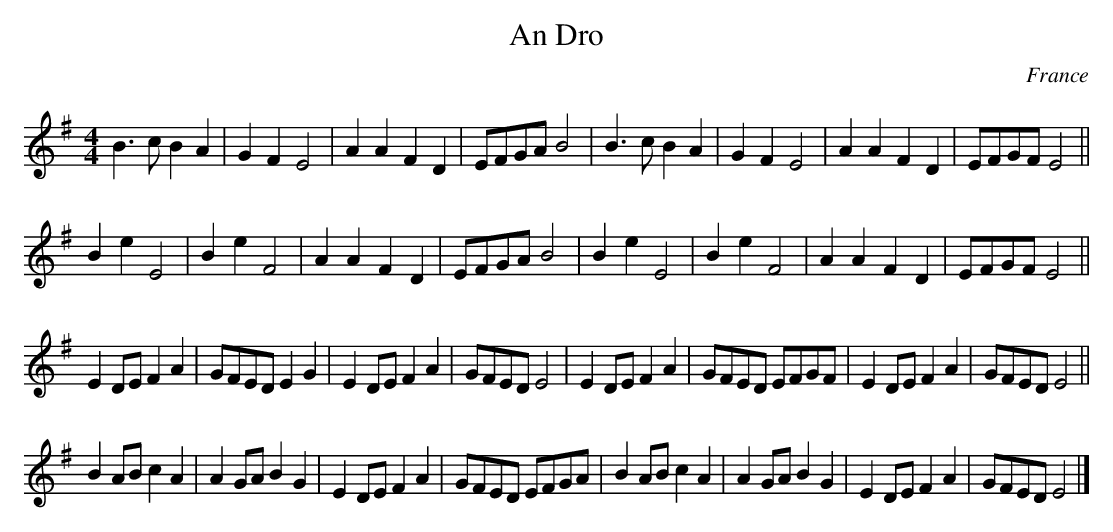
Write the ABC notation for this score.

X:1
T:An Dro
M:4/4
O:France
K:E minor
B3c B2A2| G2F2 E4| A2A2 F2D2| EFGA B4|\
B3c B2A2| G2F2 E4| A2A2 F2D2| EFGF E4||
B2e2 E4| B2e2 F4| A2A2 F2D2| EFGA B4|\
B2e2 E4| B2e2 F4| A2A2 F2D2| EFGF E4||
E2DE F2A2| GFED E2G2| E2DE F2A2 | GFED E4|\
E2DE F2A2| GFED EFGF| E2DE F2A2| GFED E4||
B2AB c2A2| A2GA B2G2| E2DE F2A2| GFED EFGA|\
B2AB c2A2| A2GA B2G2| E2DE F2A2| GFED E4|]
